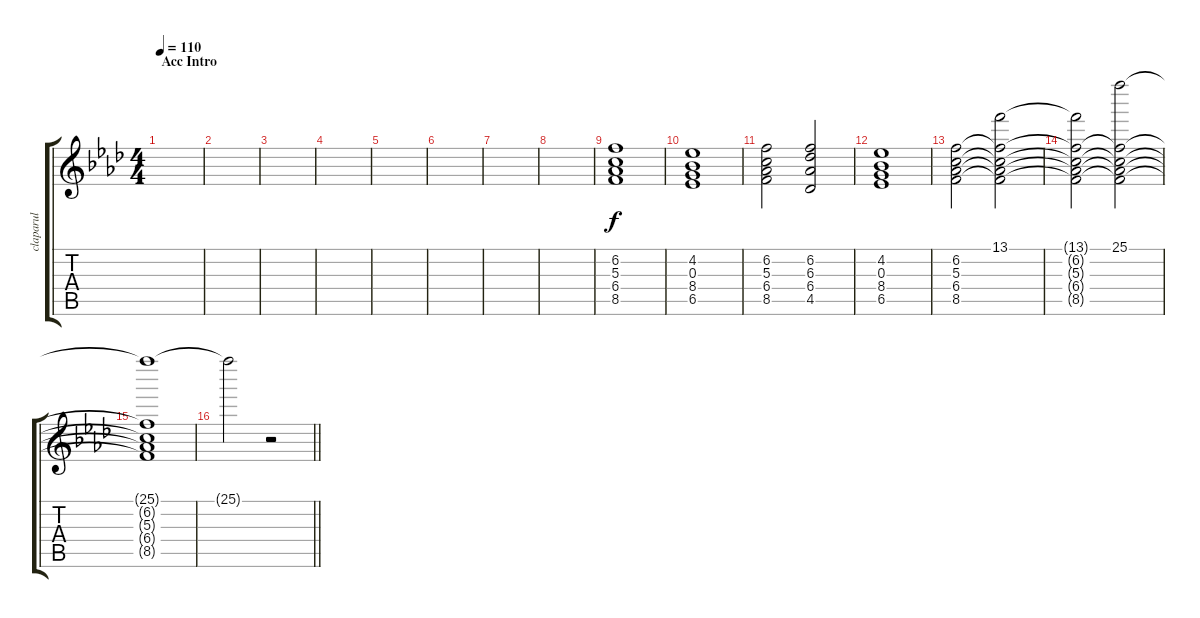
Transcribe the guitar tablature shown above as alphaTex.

\track ("claparul" "claparul") {instrument pad8sweep}
\staff {score tabs}
\tuning (E5 B4 G4 D4 A3 E3) {hide}
\ts (4 4)
\section ("" "Acc Intro")
\tempo 110
\clef g2
\ks fminor
|
|
|
|
|
|
|
|
(6.2 5.3 6.4 8.5).1 |
(4.2 0.3 8.4 6.5).1 |
(6.2 5.3 6.4 8.5).2 (6.2 6.3 6.4 4.5).2 |
(4.2 0.3 8.4 6.5).1 |
(6.2 5.3 6.4 8.5).2 (13.1 6.2{t} 5.3{t} 6.4{t} 8.5{t}).2 |
(13.1{t} 6.2{t} 5.3{t} 6.4{t} 8.5{t}).2 (25.1 6.2{t} 5.3{t} 6.4{t} 8.5{t}).2 |
(25.1{t} 6.2{t} 5.3{t} 6.4{t} 8.5{t}).1 |
\barLineRight lightlight
25.1{t}.2 r.2
